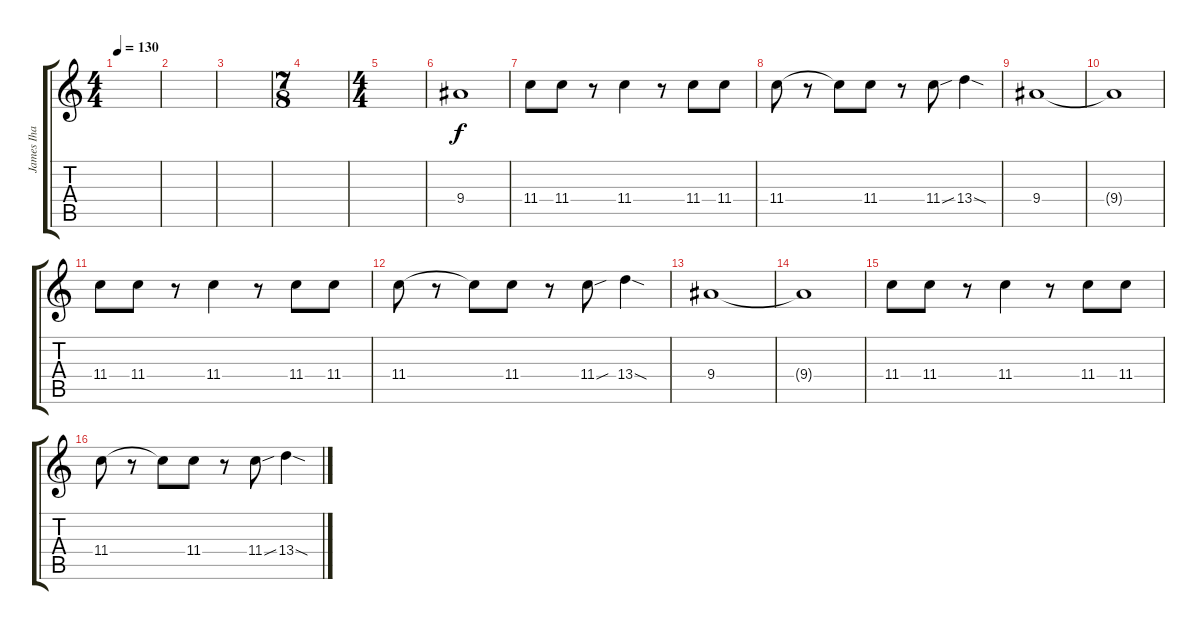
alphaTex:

\track ("James Iha " "James Iha ") {instrument overdrivenguitar}
\staff {score tabs}
\tuning (Eb4 Bb3 Gb3 Db3 Ab2 Eb2) {hide}
\ts (4 4)
\tempo 130
\clef g2
\ks c
|
|
|
\ts (7 8)
|
\ts (4 4)
|
9.4.1 |
11.4.8 11.4.8 r.8 11.4.4 r.8 11.4.8 11.4.8 |
11.4.8 r.8 11.4{t}.8 11.4.8 r.8 11.4{sou}.8 13.4{sod}.4 |
9.4.1 |
9.4{t}.1 |
11.4.8 11.4.8 r.8 11.4.4 r.8 11.4.8 11.4.8 |
11.4.8 r.8 11.4{t}.8 11.4.8 r.8 11.4{sou}.8 13.4{sod}.4 |
9.4.1 |
9.4{t}.1 |
11.4.8 11.4.8 r.8 11.4.4 r.8 11.4.8 11.4.8 |
11.4.8 r.8 11.4{t}.8 11.4.8 r.8 11.4{sou}.8 13.4{sod}.4
